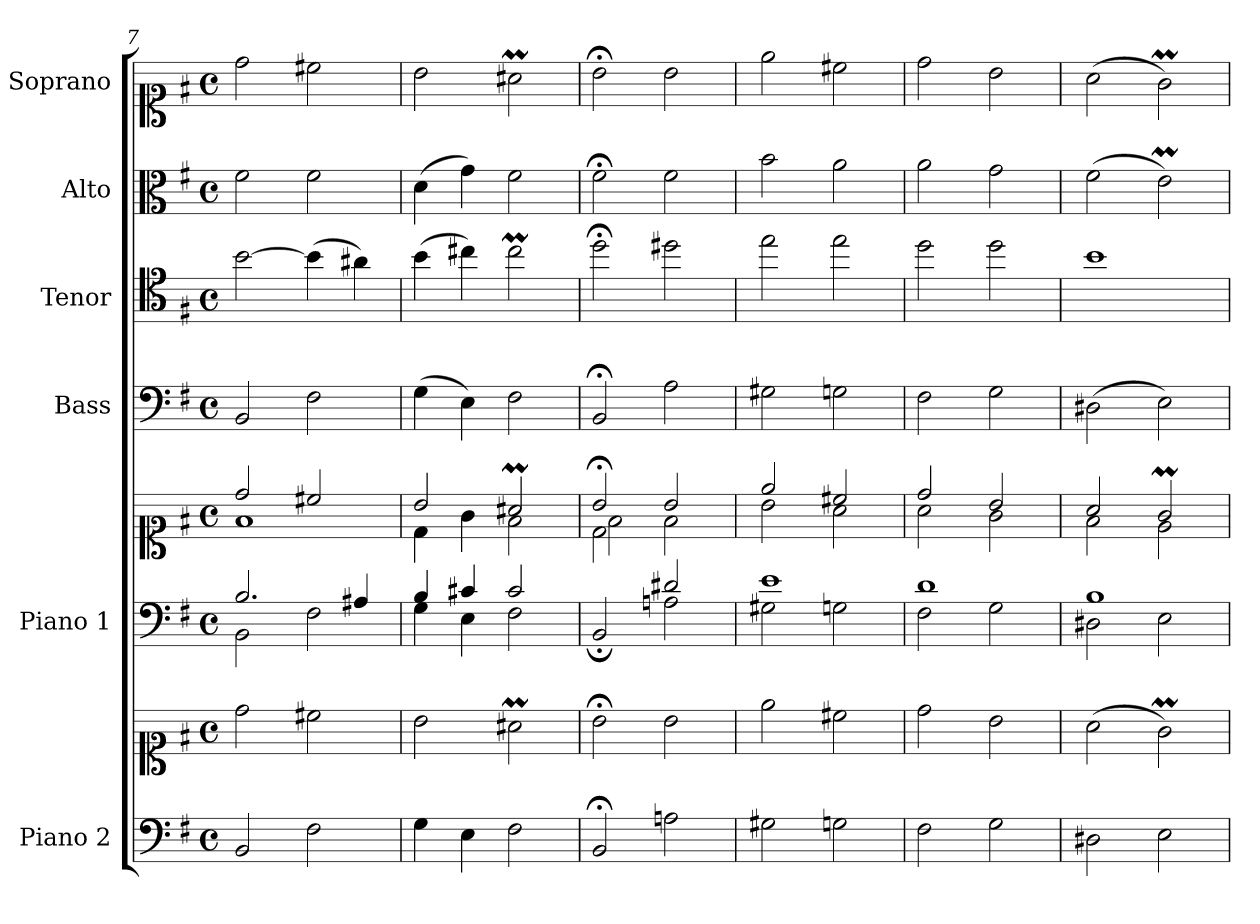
**kern	**kern	**kern	**kern	**kern	**kern	**kern	**kern
*part6	*part6	*part5	*part5	*part4	*part3	*part2	*part1
*staff8	*staff7	*staff6	*staff5	*staff4	*staff3	*staff2	*staff1
*I"Piano 2	*	*I"Piano 1	*	*I"Bass	*I"Tenor	*I"Alto	*I"Soprano
*I'Pno 2	*	*I'Pno 1	*	*I'B.	*I'T.	*I'A.	*I'S.
*clefF4	*clefC1	*clefF4	*clefC1	*clefF4	*clefC4	*clefC3	*clefC1
*	*	*	*	*	*ITrd7c12	*	*
*k[f#]	*k[f#]	*k[f#]	*k[f#]	*k[f#]	*k[f#]	*k[f#]	*k[f#]
*G:	*G:	*G:	*G:	*G:	*G:	*G:	*G:
*M4/4	*M4/4	*M4/4	*M4/4	*M4/4	*M4/4	*M4/4	*M4/4
*met(c)	*met(c)	*met(c)	*met(c)	*met(c)	*met(c)	*met(c)	*met(c)
=7	=7	=7	=7	=7	=7	=7	=7
*	*	*^	*^	*	*	*	*
2BB/	2dd\	2.B/	2BB\	2dd/	1f#\	2BB/	[>2B\	2f#\	2dd\
2F#\	2cc#X\	.	2F#\	2cc#X/	.	2F#\	(4B\]	2f#\	2cc#X\
.	.	4A#X/	.	.	.	.	4A#X\)	.	.
=8	=8	=8	=8	=8	=8	=8	=8	=8	=8
4G\	2b\	4B/	4G\	2b/	4d\	(4G\	(4B\	(4d\	2b\
4E\	.	4c#X/	4E\	.	4g\	4E\)	4c#X\)	4g\)	.
2F#\	2a#Xm\	2c#/	2F#\	2a#Xm/	2f#\	2F#\	2c#m\	2f#\	2a#Xm\
=9	=9	=9	=9	=9	=9	=9	=9	=9	=9
*	*	*	*	*	*^	*	*	*	*
2BB;/	2b;<\	2ryy	2BB;/	2b;</	2d\	2f#\	2BB;</	2d;<\	2f#;<\	2b;<\
2An\	2b\	2d#X/	2An\	2b/	2ryy	2f#\	2A\	2d#X\	2f#\	2b\
*	*	*	*	*	*v	*v	*	*	*	*
=10	=10	=10	=10	=10	=10	=10	=10	=10	=10
2G#X\	2ee\	1e/	2G#X\	2ee/	2b\	2G#X\	2e\	2b\	2ee\
2Gn\	2cc#X\	.	2Gn\	2cc#X/	2a\	2Gn\	2e\	2a\	2cc#X\
!!LO:PB:g=z
=11	=11	=11	=11	=11	=11	=11	=11	=11	=11
2F#\	2dd\	1d/	2F#\	2dd/	2a\	2F#\	2d\	2a\	2dd\
2G\	2b\	.	2G\	2b/	2g\	2G\	2d\	2g\	2b\
=12	=12	=12	=12	=12	=12	=12	=12	=12	=12
2D#X\	(2a\	1B/	2D#X\	2a/	2f#\	(2D#X\	1B\	(2f#\	(2a\
2E\	2gM\)	.	2E\	2gM/	2e\	2E\)	.	2eM\)	2gM\)
*	*	*v	*v	*	*	*	*	*	*
*	*	*	*v	*v	*	*	*	*
=	=	=	=	=	=	=	=
*-	*-	*-	*-	*-	*-	*-	*-
